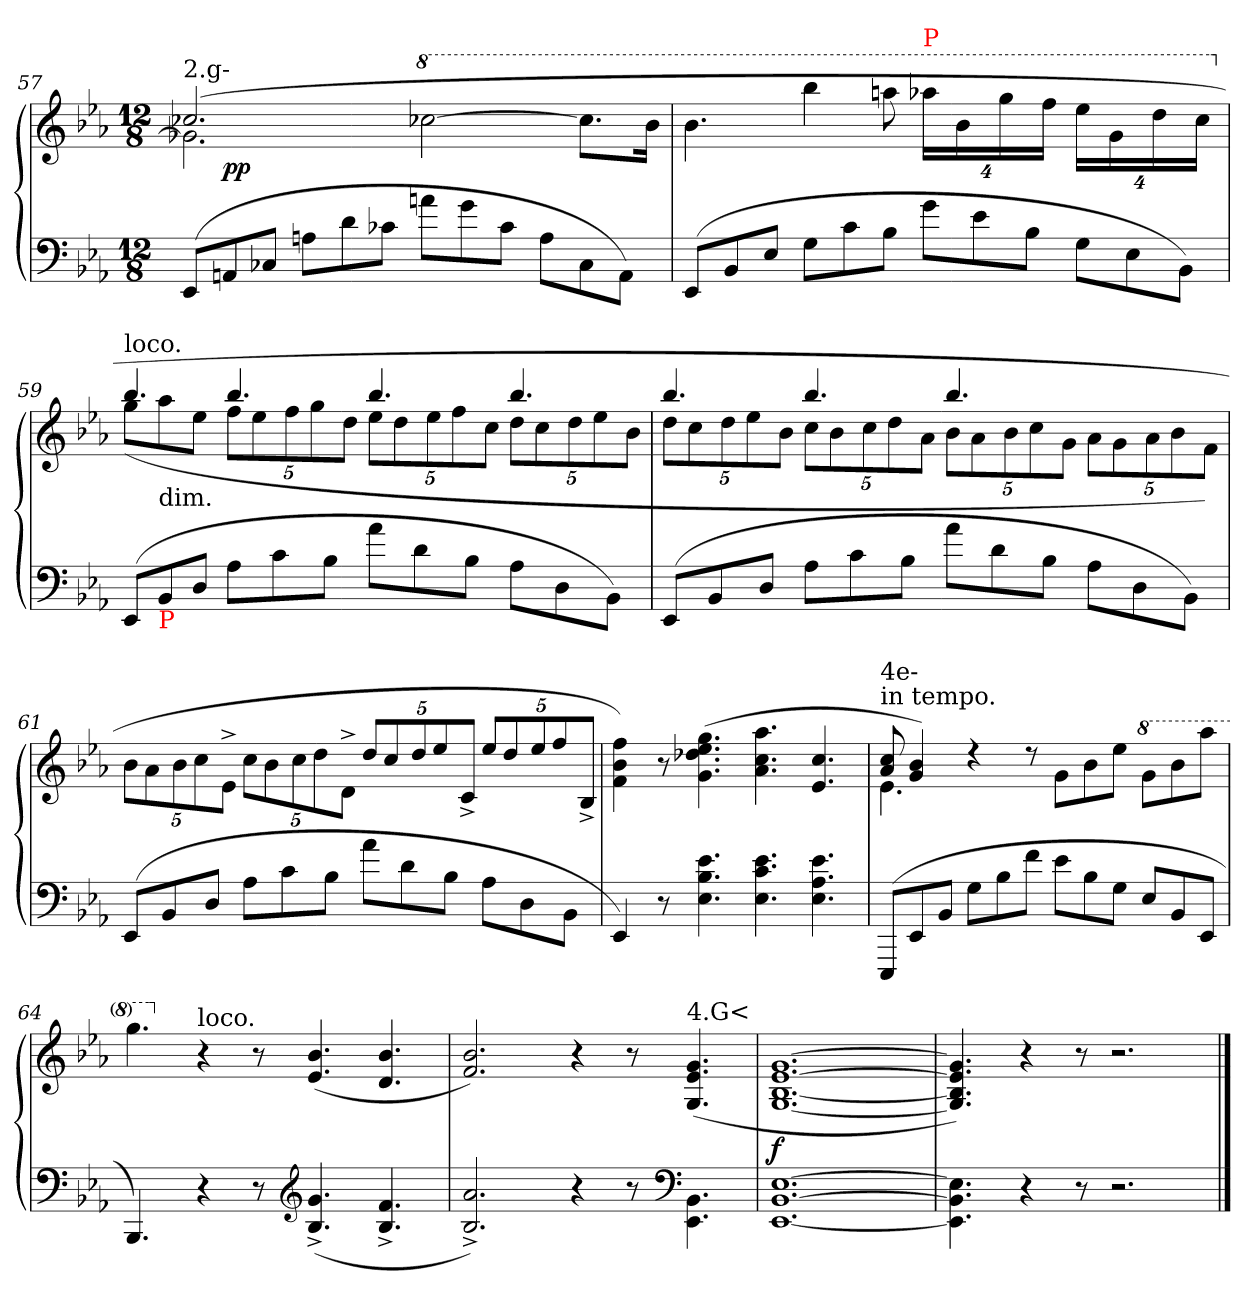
**kern	**kern	**dynam
*part1	*part1	*part1
*staff2	*staff1	*staff1/2
*clefF4	*clefG2	*
*k[b-e-a-]	*k[b-e-a-]	*
*E-:	*E-:	*
*M12/8	*M12/8	*
=57	=57	=57
*	*^	*
*	*	*^	*
!	!LO:TX:a:t=2.g-	!	!	!
(<8EE-L	(2.cc-X	2.g-X]	8ryy	.
8AAn	.	.	1ryy	pp
8C-XJ	.	.	.	.
8AnL	.	.	.	.
8d	.	.	.	.
8c-XJ	.	.	.	.
*	*8va	*	*	*
8an\L	[2ccc-X	2.ryy	.	.
8g\	.	.	.	.
8c-J	.	.	.	.
8AL	.	.	4.ryy	.
8C-	8.ccc-L]	.	.	.
8AAJ)	.	.	.	.
.	16bb-Jk	.	.	.
*	*v	*v	*v	*
=58	=58	=58
(>8EE-L	4.bb-	.
8BB-	.	.
8E-J	.	.
8GL	4bbb-	.
8c	.	.
8B-J	8aaan	.
*	*Xbrackettup	*
!	!LO:TX:a:color=red:t=P	!
8gL	32%3aaa-XLL	.
.	32%3bb-	.
8e-	.	.
.	32%3ggg	.
8B-J	.	.
.	32%3fffJJ	.
8GL	32%3eee-LL	.
.	32%3gg	.
8E-	.	.
.	32%3ddd	.
8BB-J)	.	.
.	32%3cccJJ	.
=59	=59	=59
*	*X8va	*
*	*^	*
!	!LO:TX:a:t=loco.	!	!
(<8EE-L	4.bb-	(<8ggL	.
!	!	!LO:TX:c:t=dim.	!
!LO:TX:b:color=red:t=P	!	!	!
8BB-	.	8aa-	.
8DJ	.	8ee-J	.
8A-L	4.bb-	40%3ffLL	.
.	.	40%3ee-	.
8c	.	.	.
.	.	40%3ff	.
.	.	40%3gg	.
8B-J	.	.	.
.	.	40%3ddJJ	.
8a-L	4.bb-	40%3ee-LL	.
.	.	40%3dd	.
8d	.	.	.
.	.	40%3ee-	.
.	.	40%3ff	.
8B-J	.	.	.
.	.	40%3ccJJ	.
8A-L	4.bb-	40%3ddLL	.
.	.	40%3cc	.
8D	.	.	.
.	.	40%3dd	.
.	.	40%3ee-	.
8BB-J)	.	.	.
.	.	40%3b-JJ	.
=60	=60	=60	=60
(<8EE-L	4.bb-	40%3ddLL	.
.	.	40%3cc	.
8BB-	.	.	.
.	.	40%3dd	.
.	.	40%3ee-	.
8DJ	.	.	.
.	.	40%3b-JJ	.
8A-L	4.bb-	40%3ccLL	.
.	.	40%3b-	.
8c	.	.	.
.	.	40%3cc	.
.	.	40%3dd	.
8B-J	.	.	.
.	.	40%3a-JJ	.
8a-L	4.bb-	40%3b-LL	.
.	.	40%3a-	.
8d	.	.	.
.	.	40%3b-	.
.	.	40%3cc	.
8B-J	.	.	.
.	.	40%3gJJ	.
8A-L	4.ryy	40%3a-\LL	.
.	.	40%3g	.
8D	.	.	.
.	.	40%3a-	.
.	.	40%3b-	.
8BB-J)	.	.	.
.	.	40%3fJJ)	.
=61	=61	=61	=61
!	!LO:TX:a:t=rallent_	!	!
!	!LO:TX:a:color=red:t=P	!	!
*	*v	*v	*
(<8EE-L	40%3b-\LL	.
.	40%3a-	.
8BB-	.	.
.	40%3b-	.
.	40%3cc	.
8DJ	.	.
.	40%3e-^>JJ	.
8A-L	40%3cc\LL	.
.	40%3b-	.
8c	.	.
.	40%3cc	.
.	40%3dd	.
8B-J	.	.
.	40%3d^>JJ	.
8a-L	40%3ddLL	.
.	40%3cc	.
8d	.	.
.	40%3dd	.
.	40%3ee-	.
8B-J	.	.
.	40%3c^>JJ	.
8A-L	40%3ee-LL	.
.	40%3dd	.
8D	.	.
.	40%3ee-	.
.	40%3ff	.
8BB-J	.	.
.	40%3B-^>JJ	.
=62	=62	=62
4EE-)	4ff 4b- 4f)	.
8r	8r	.
4.e- 4.B- 4.E-	(>4.gg 4.ee- 4.dd-X 4.g	.
4.e- 4.c 4.E-	4.aa- 4.cc 4.a-	.
4.e- 4.A- 4.E-	4.cc 4.e-	.
=63	=63	=63
*	*^	*
!	!LO:TX:a:t=in tempo.	!	!
!	!LO:TX:a:t=4e-	!	!
(<8EEE-L	8cc 8a-	4.e-	.
8EE-	4b- 4g)	.	.
8BB-J	.	.	.
8GL	4rdd	4.ryy	.
8B-	.	.	.
8f\J	8rdd	.	.
8e-\L	8gL	2.ryy	.
8B-	8b-	.	.
8GJ	8ee-J	.	.
*	*8va	*	*
8E-L	8gg\L	.	.
8BB-	8bb-	.	.
8EE-J	8aaa-J	.	.
*	*v	*v	*
=64	=64	=64
4.BBB-)	(>4.ggg	.
*	*X8va	*
!	!LO:TX:a:t=loco.	!
4r	4r	.
8r	8r	.
*clefG2	*	*
(>4.g^> 4.B-^>	(>4.b- 4.e-	.
4.f^> 4.B-^>	4.b- 4.d	.
=65	=65	=65
2.a-^> 2.B-^>)	2.b- 2.f)	.
4r	4r	.
8r	8r	.
*clefF4	*	*
!	!LO:TX:a:t=4.G<	!
4.BB-\ 4.EE-\	(>4.g/ 4.e-/ 4.G/	.
=66	=66	=66
[1.E-\ [1.BB-\ [1.EE-\	[1.g/ [1.e-/ [1.B-/ [1.G/	f
=67	=67	=67
4.E-]\ 4.BB-]\ 4.EE-]\	4.g]/ 4.e-]/ 4.B-]/ 4.G]/)	.
4r	4r	.
8r	8r	.
2.r	2.r	.
==	==	==
*-	*-	*-
